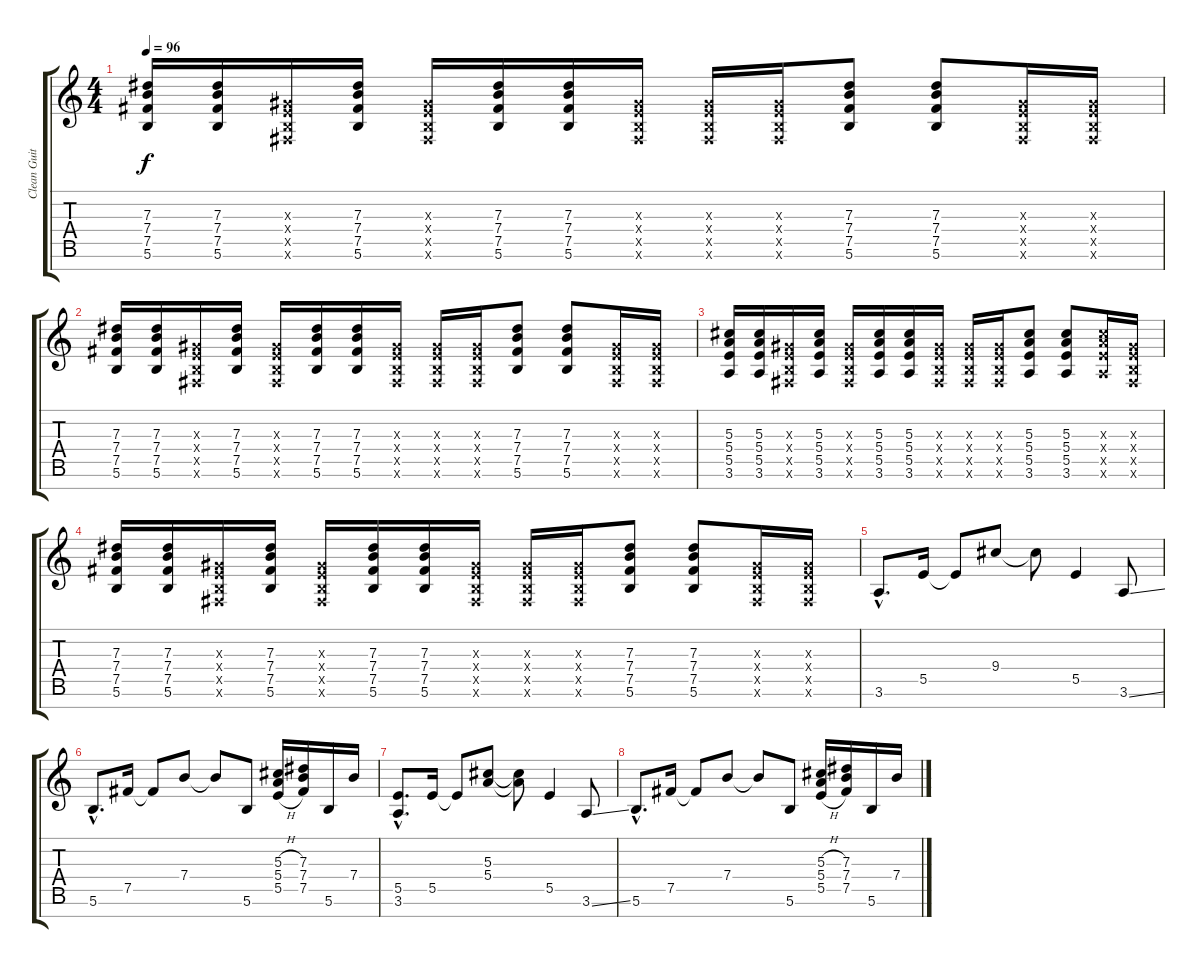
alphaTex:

\track ("Clean Guitar" "Clean Guit") {instrument electricguitarclean}
\staff {score tabs}
\tuning (Db4 Db4 Ab3 E3 B2 Gb2 B1) {hide}
\ts (4 4)
\tempo 96
\clef g2
\ks c
(7.3 7.4 7.5 5.6).16{dy f} (7.3 7.4 7.5 5.6).16 (0.3{x} 0.4{x} 0.5{x} 0.6{x}).16 (7.3 7.4 7.5 5.6).16 (0.3{x} 0.4{x} 0.5{x} 0.6{x}).16 (7.3 7.4 7.5 5.6).16 (7.3 7.4 7.5 5.6).16 (0.3{x} 0.4{x} 0.5{x} 0.6{x}).16 (0.3{x} 0.4{x} 0.5{x} 0.6{x}).16 (0.3{x} 0.4{x} 0.5{x} 0.6{x}).16 (7.3 7.4 7.5 5.6).8 (7.3 7.4 7.5 5.6).8 (0.3{x} 0.4{x} 0.5{x} 0.6{x}).16 (0.3{x} 0.4{x} 0.5{x} 0.6{x}).16 |
(7.3 7.4 7.5 5.6).16 (7.3 7.4 7.5 5.6).16 (0.3{x} 0.4{x} 0.5{x} 0.6{x}).16 (7.3 7.4 7.5 5.6).16 (0.3{x} 0.4{x} 0.5{x} 0.6{x}).16 (7.3 7.4 7.5 5.6).16 (7.3 7.4 7.5 5.6).16 (0.3{x} 0.4{x} 0.5{x} 0.6{x}).16 (0.3{x} 0.4{x} 0.5{x} 0.6{x}).16 (0.3{x} 0.4{x} 0.5{x} 0.6{x}).16 (7.3 7.4 7.5 5.6).8 (7.3 7.4 7.5 5.6).8 (0.3{x} 0.4{x} 0.5{x} 0.6{x}).16 (0.3{x} 0.4{x} 0.5{x} 0.6{x}).16 |
(5.3 5.4 5.5 3.6).16 (5.3 5.4 5.5 3.6).16 (0.3{x} 0.4{x} 0.5{x} 0.6{x}).16 (5.3 5.4 5.5 3.6).16 (0.3{x} 0.4{x} 0.5{x} 0.6{x}).16 (5.3 5.4 5.5 3.6).16 (5.3 5.4 5.5 3.6).16 (0.3{x} 0.4{x} 0.5{x} 0.6{x}).16 (0.3{x} 0.4{x} 0.5{x} 0.6{x}).16 (0.3{x} 0.4{x} 0.5{x} 0.6{x}).16 (5.3 5.4 5.5 3.6).8 (5.3 5.4 5.5 3.6).8 (5.3{x} 5.4{x} 5.5{x} 3.6{x}).16 (0.3{x} 0.4{x} 0.5{x} 0.6{x}).16 |
(7.3 7.4 7.5 5.6).16 (7.3 7.4 7.5 5.6).16 (0.3{x} 0.4{x} 0.5{x} 0.6{x}).16 (7.3 7.4 7.5 5.6).16 (0.3{x} 0.4{x} 0.5{x} 0.6{x}).16 (7.3 7.4 7.5 5.6).16 (7.3 7.4 7.5 5.6).16 (0.3{x} 0.4{x} 0.5{x} 0.6{x}).16 (0.3{x} 0.4{x} 0.5{x} 0.6{x}).16 (0.3{x} 0.4{x} 0.5{x} 0.6{x}).16 (7.3 7.4 7.5 5.6).8 (7.3 7.4 7.5 5.6).8 (0.3{x} 0.4{x} 0.5{x} 0.6{x}).16 (0.3{x} 0.4{x} 0.5{x} 0.6{x}).16 |
3.6{hac}.8{d} 5.5.16 5.5{t}.8 9.4.8 9.4{t}.8 5.5.4 3.6{ss}.8 |
5.6{hac}.8{d} 7.5.16 7.5{t}.8 7.4.8 7.4{t}.8 5.6.8 (5.3{h} 5.4{h} 5.5{h}).16 (7.3 7.4 7.5).16 5.6.16 7.4.16 |
(5.5{hac} 3.6{hac}).8{d} 5.5.16 5.5{t}.8 (5.3 5.4).8 (5.3{t} 5.4{t}).8 5.5.4 3.6{ss}.8 |
5.6{hac}.8{d} 7.5.16 7.5{t}.8 7.4.8 7.4{t}.8 5.6.8 (5.3{h} 5.4{h} 5.5{h}).16 (7.3 7.4 7.5).16 5.6.16 7.4.16
